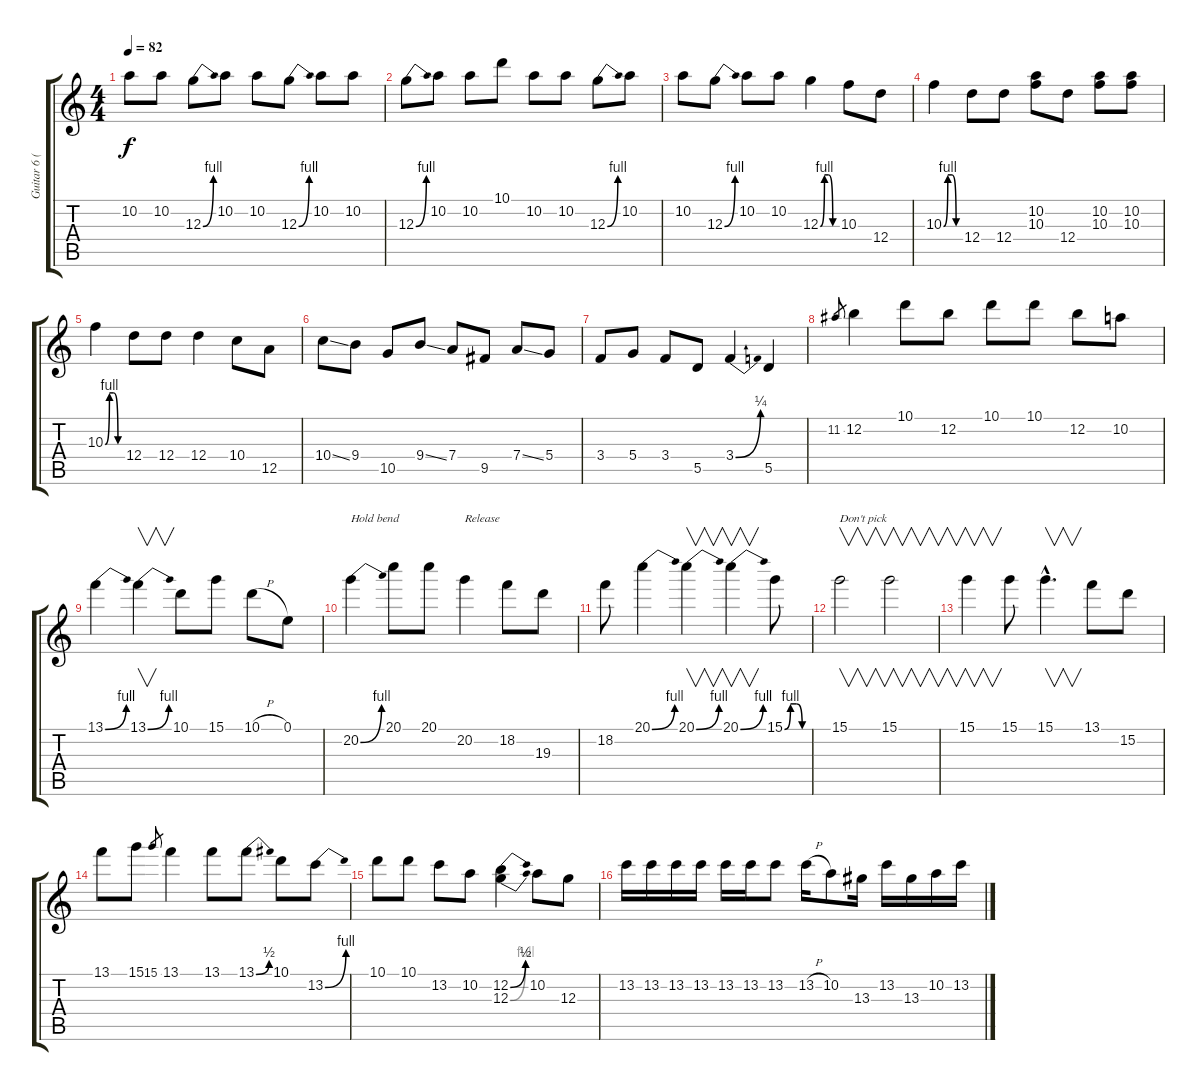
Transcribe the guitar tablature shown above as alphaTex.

\track ("Guitar 6 (solos)" "Guitar 6 (") {instrument overdrivenguitar}
\staff {score tabs}
\tuning (E4 B3 G3 D3 A2 E2) {hide}
\ts (4 4)
\tempo 82
\clef g2
\ks c
10.2.8{dy f} 10.2.8 12.3{be (bend 0 0 60 4)}.8 10.2.8 10.2.8 12.3{be (bend 0 0 60 4)}.8 10.2.8 10.2.8 |
12.3{be (bend 0 0 60 4)}.8 10.2.8 10.2.8 10.1.8 10.2.8 10.2.8 12.3{be (bend 0 0 60 4)}.8 10.2.8 |
10.2.8 12.3{be (bend 0 0 60 4)}.8 10.2.8 10.2.8 12.3{be (custom 0 0 15 4 30 4 45 0 60 0)}.4 10.3.8 12.4.8 |
10.3{be (custom 0 0 15 4 30 4 45 0 60 0)}.4 12.4.8 12.4.8 (10.2 10.3).8 12.4.8 (10.2 10.3).8 (10.2 10.3).8 |
10.3{be (custom 0 0 15 4 30 4 45 0 60 0)}.4 12.4.8 12.4.8 12.4.4 10.4.8 12.5.8 |
10.4{ss}.8 9.4.8 10.5.8 9.4{ss}.8 7.4.8 9.5.8 7.4{ss}.8 5.4.8 |
3.4.8 5.4.8 3.4.8 5.5.8 3.4{be (bend 0 0 60 1)}.4 5.5.4 |
11.2.8{gr} 12.2.4 10.1.8 12.2.8 10.1.8 10.1.8 12.2.8 10.2.8 |
13.1{be (bend 0 0 60 4)}.4 13.1{be (bend 0 0 60 4)}.4{v} 10.1.8 15.1.8 10.1{h}.8 0.1.8 |
20.2{be (bend 0 0 60 4)}.4{txt "Hold bend"} 20.1.8 20.1.8 20.2.4{txt "Release"} 18.2.8 19.3.8 |
18.2.8 20.1{be (bend 0 0 60 4)}.4 20.1{be (bend 0 0 60 4)}.4{v} 20.1{be (bend 0 0 60 4)}.4{v} 15.1{be (custom 0 0 15 4 30 4 45 0 60 0)}.8 |
15.1.2{v txt "Don't pick"} 15.1.2{v} |
15.1.4{v} 15.1.8 15.1{hac}.4{v d} 13.1.8 15.2.8 |
13.1.8 15.1.8 15.1.8{gr} 13.1.4 13.1.8 13.1{be (bend 0 0 60 2)}.8 10.1.8 13.2{be (bend 0 0 60 4)}.8 |
10.1.8 10.1.8 13.2.8 10.2.8 (12.2{be (bend 0 0 60 2)} 12.3{be (bend 0 0 60 4)}).4 10.2.8 12.3.8 |
13.2.16 13.2.16 13.2.16 13.2.16 13.2.16 13.2.16 13.2.8 13.2{h}.16 10.2.8 13.3.16 13.2.16 13.3.16 10.2.16 13.2.16
